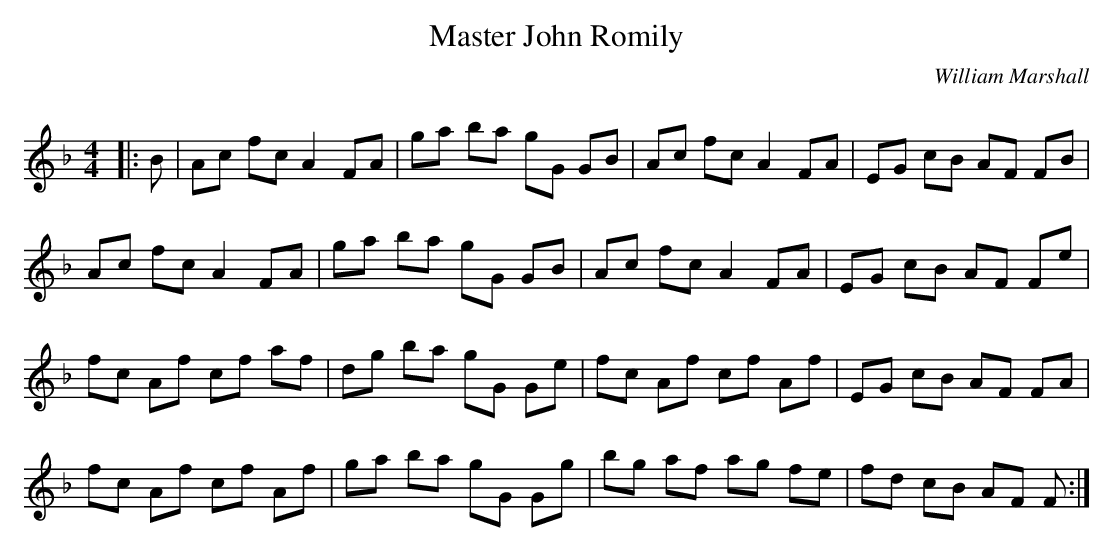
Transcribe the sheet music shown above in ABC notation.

X:1
T: Master John Romily
C:William Marshall
Q: 232
K:F
M:4/4
L:1/8
|:B|Ac fc A2 FA|ga ba gG GB|Ac fc A2 FA|EG cB AF FB|
Ac fc A2 FA|ga ba gG GB|Ac fc A2 FA|EG cB AF Fe|
fc Af cf af|dg ba gG Ge|fc Af cf Af|EG cB AF FA|
fc Af cf Af|ga ba gG Gg|bg af ag fe|fd cB AF F:|
